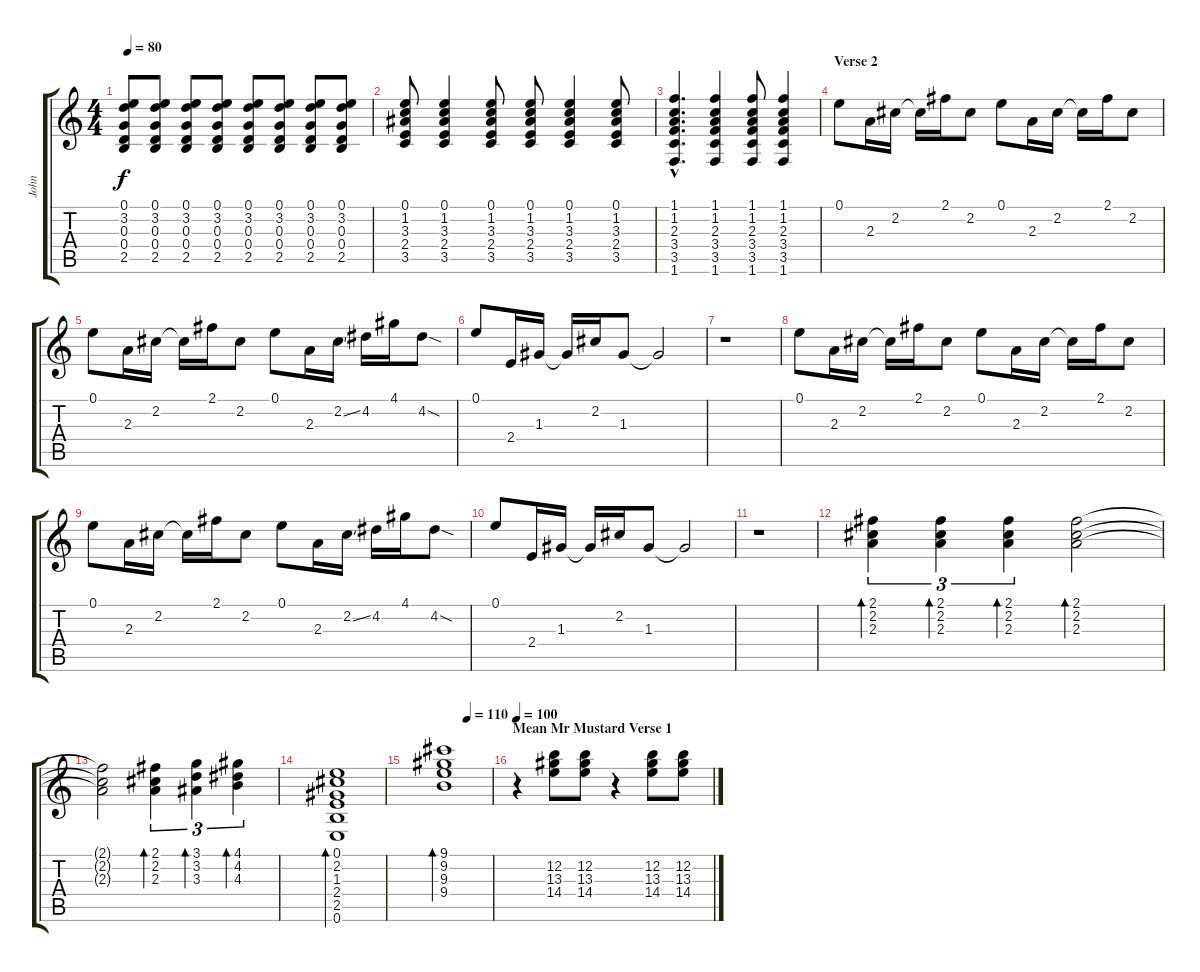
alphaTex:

\track ("John" "John") {instrument electricguitarjazz}
\staff {score tabs}
\tuning (E4 B3 G3 D3 A2 E2) {hide}
\ts (4 4)
\tempo 80
\clef g2
\ks c
(0.1 3.2 0.3 0.4 2.5).8{dy f} (0.1 3.2 0.3 0.4 2.5).8 (0.1 3.2 0.3 0.4 2.5).8 (0.1 3.2 0.3 0.4 2.5).8 (0.1 3.2 0.3 0.4 2.5).8 (0.1 3.2 0.3 0.4 2.5).8 (0.1 3.2 0.3 0.4 2.5).8 (0.1 3.2 0.3 0.4 2.5).8 |
(0.1 1.2 3.3 2.4 3.5).8 (0.1 1.2 3.3 2.4 3.5).4 (0.1 1.2 3.3 2.4 3.5).8 (0.1 1.2 3.3 2.4 3.5).8 (0.1 1.2 3.3 2.4 3.5).4 (0.1 1.2 3.3 2.4 3.5).8 |
(1.1{hac} 1.2{hac} 2.3{hac} 3.4{hac} 3.5{hac} 1.6{hac}).4{d} (1.1 1.2 2.3 3.4 3.5 1.6).4 (1.1 1.2 2.3 3.4 3.5 1.6).8 (1.1 1.2 2.3 3.4 3.5 1.6).4 |
\section ("" "Verse 2")
0.1.8 2.3.16 2.2.16 2.2{t}.16 2.1.16 2.2.8 0.1.8 2.3.16 2.2.16 2.2{t}.16 2.1.16 2.2.8 |
0.1.8 2.3.16 2.2.16 2.2{t}.16 2.1.16 2.2.8 0.1.8 2.3.16 2.2{ss}.16 4.2.16 4.1.16 4.2{sod}.8 |
0.1.8 2.4.16 1.3.16 1.3{t}.16 2.2.16 1.3.8 1.3{t}.2 |
r.1 |
0.1.8 2.3.16 2.2.16 2.2{t}.16 2.1.16 2.2.8 0.1.8 2.3.16 2.2.16 2.2{t}.16 2.1.16 2.2.8 |
0.1.8 2.3.16 2.2.16 2.2{t}.16 2.1.16 2.2.8 0.1.8 2.3.16 2.2{ss}.16 4.2.16 4.1.16 4.2{sod}.8 |
0.1.8 2.4.16 1.3.16 1.3{t}.16 2.2.16 1.3.8 1.3{t}.2 |
r.1 |
(2.1 2.2 2.3).4{tu (3 2) bd 240} (2.1 2.2 2.3).4{tu (3 2) bd 240} (2.1 2.2 2.3).4{tu (3 2) bd 240} (2.1 2.2 2.3).2{bd 240} |
(2.1{t} 2.2{t} 2.3{t}).2 (2.1 2.2 2.3).4{tu (3 2) bd 240} (3.1 3.2 3.3).4{tu (3 2) bd 240} (4.1 4.2 4.3).4{tu (3 2) bd 240} |
(0.1 2.2 1.3 2.4 2.5 0.6).1{bd 240} |
\tempo (110 0.5)
(9.1 9.2 9.3 9.4).1{bd 240} |
\section ("" "Mean Mr Mustard Verse 1")
\tempo 100
r.4{volume 11 instrument brightacousticpiano} (12.2 13.3 14.4).8 (12.2 13.3 14.4).8 r.4 (12.2 13.3 14.4).8 (12.2 13.3 14.4).8
